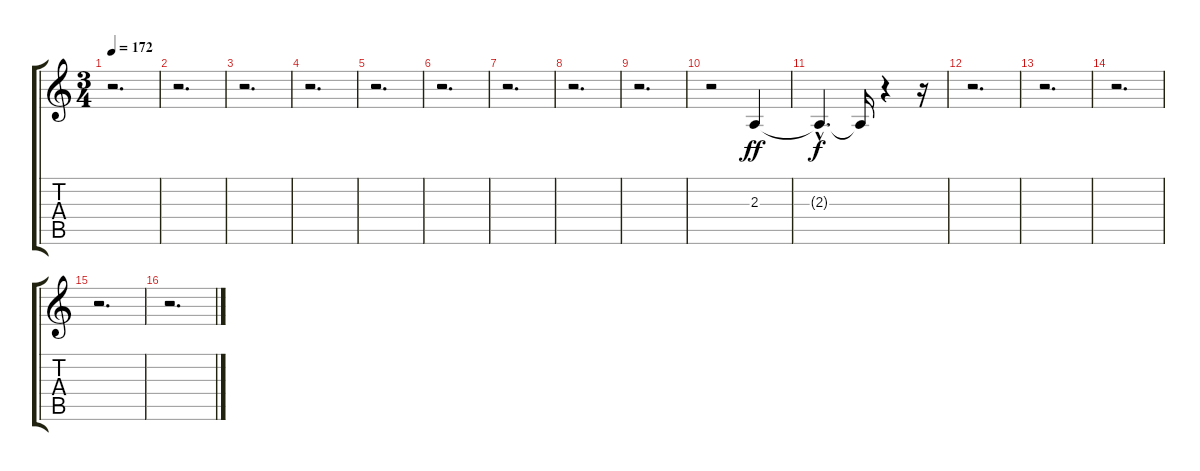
\track "" {instrument celesta}
\staff {score tabs}
\tuning (E4 B3 G3 D3 A2 E2) {hide}
\ts (3 4)
\tempo 172
\clef g2
\ks c
r.2{d dy f} |
r.2{d} |
r.2{d} |
r.2{d} |
r.2{d} |
r.2{d} |
r.2{d} |
r.2{d} |
r.2{d} |
r.2 2.3.4{dy ff} |
2.3{hac t}.4{d dy f} 2.3{t}.16 r.4 r.16 |
r.2{d} |
r.2{d} |
r.2{d} |
r.2{d} |
r.2{d}
